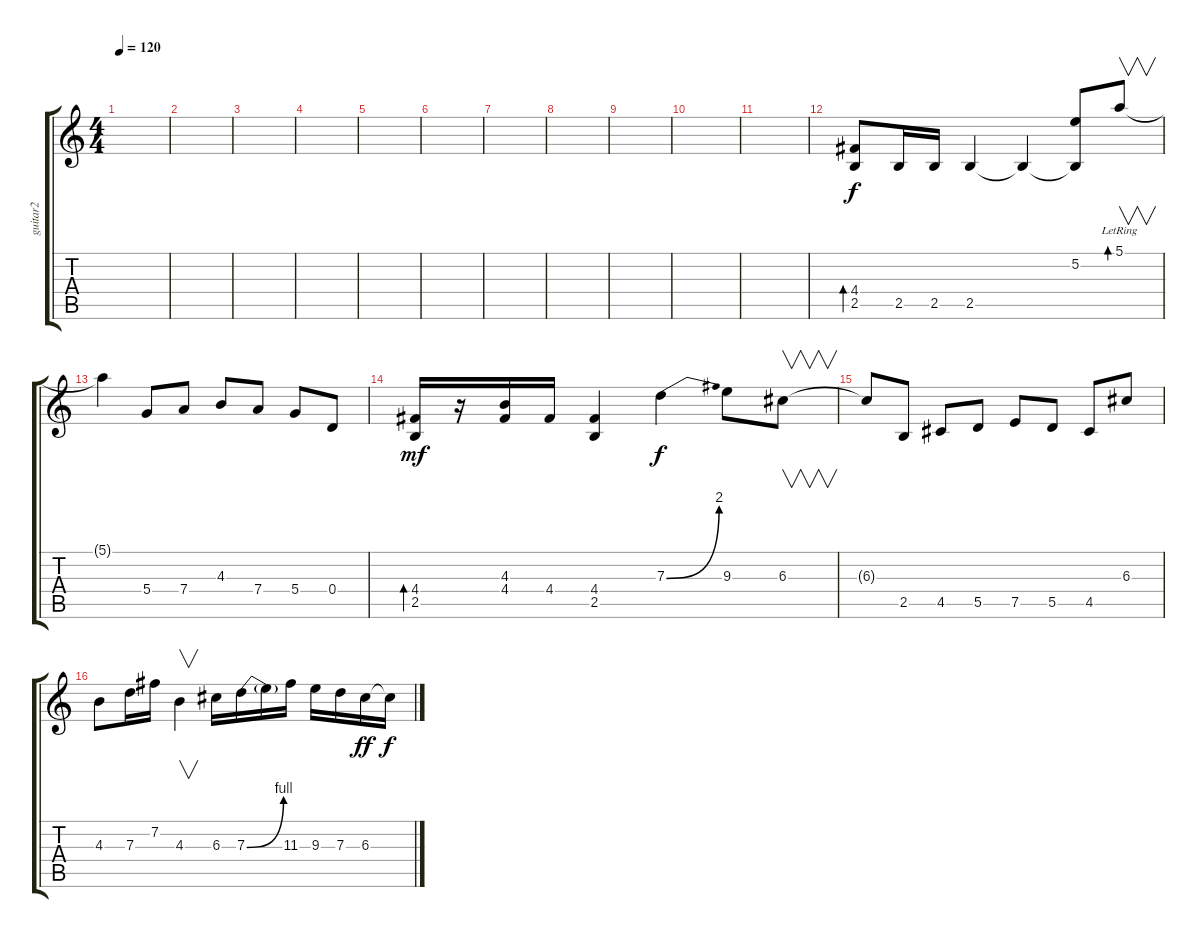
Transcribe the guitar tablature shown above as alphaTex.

\track ("guitar2" "guitar2") {instrument acousticguitarsteel}
\staff {score tabs}
\tuning (E4 B3 G3 D3 A2 E2) {hide}
\ts (4 4)
\tempo 120
\clef g2
\ks c
|
|
|
|
|
|
|
|
|
|
|
(4.4 2.5).8{bd 120} 2.5.16 2.5.16 2.5.4 2.5{t}.4 (5.2 2.5{t}).8 5.1{lr}.8{v bd 240} |
5.1{t}.4 5.4.8 7.4.8 4.3.8 7.4.8 5.4.8 0.4.8 |
(4.4 2.5).16{bd 120 dy mf} r.16 (4.3 4.4).16 4.4.16 (4.4 2.5).4 7.3{be (bend 0 0 60 8)}.4{dy f} 9.3.8 6.3.8{v} |
6.3{t}.8 2.5.8 4.5.8 5.5.8 7.5.8 5.5.8 4.5.8 6.3.8 |
4.3.8 7.3.16 7.2.16 4.3.4{v} 6.3.16 7.3{be (bend 0 0 60 4)}.16 7.3{t}.16 11.3.16 9.3.16 7.3.16 6.3.16{dy ff} 6.3{t}.16{dy f}
